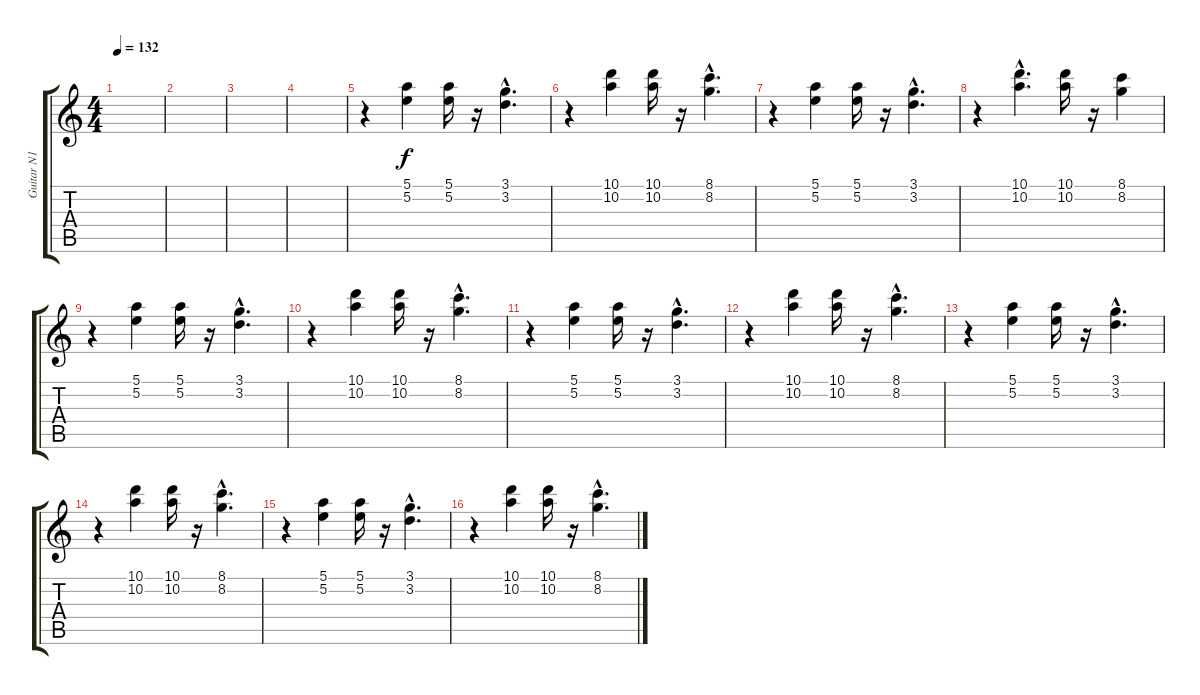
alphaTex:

\track ("Guitar N1" "Guitar N1") {instrument electricguitarjazz}
\staff {score tabs}
\tuning (E4 B3 G3 D3 A2 E2) {hide}
\ts (4 4)
\tempo 132
\clef g2
\ks c
|
|
|
|
r.4 (5.1 5.2).4 (5.1 5.2).16 r.16 (3.1{hac} 3.2{hac}).4{d} |
r.4 (10.1 10.2).4 (10.1 10.2).16 r.16 (8.1{hac} 8.2{hac}).4{d} |
r.4 (5.1 5.2).4 (5.1 5.2).16 r.16 (3.1{hac} 3.2{hac}).4{d} |
r.4 (10.1{hac} 10.2{hac}).4{d} (10.1 10.2).16 r.16 (8.1 8.2).4 |
r.4 (5.1 5.2).4 (5.1 5.2).16 r.16 (3.1{hac} 3.2{hac}).4{d} |
r.4 (10.1 10.2).4 (10.1 10.2).16 r.16 (8.1{hac} 8.2{hac}).4{d} |
r.4 (5.1 5.2).4 (5.1 5.2).16 r.16 (3.1{hac} 3.2{hac}).4{d} |
r.4 (10.1 10.2).4 (10.1 10.2).16 r.16 (8.1{hac} 8.2{hac}).4{d} |
r.4 (5.1 5.2).4 (5.1 5.2).16 r.16 (3.1{hac} 3.2{hac}).4{d} |
r.4 (10.1 10.2).4 (10.1 10.2).16 r.16 (8.1{hac} 8.2{hac}).4{d} |
r.4 (5.1 5.2).4 (5.1 5.2).16 r.16 (3.1{hac} 3.2{hac}).4{d} |
r.4 (10.1 10.2).4 (10.1 10.2).16 r.16 (8.1{hac} 8.2{hac}).4{d}
